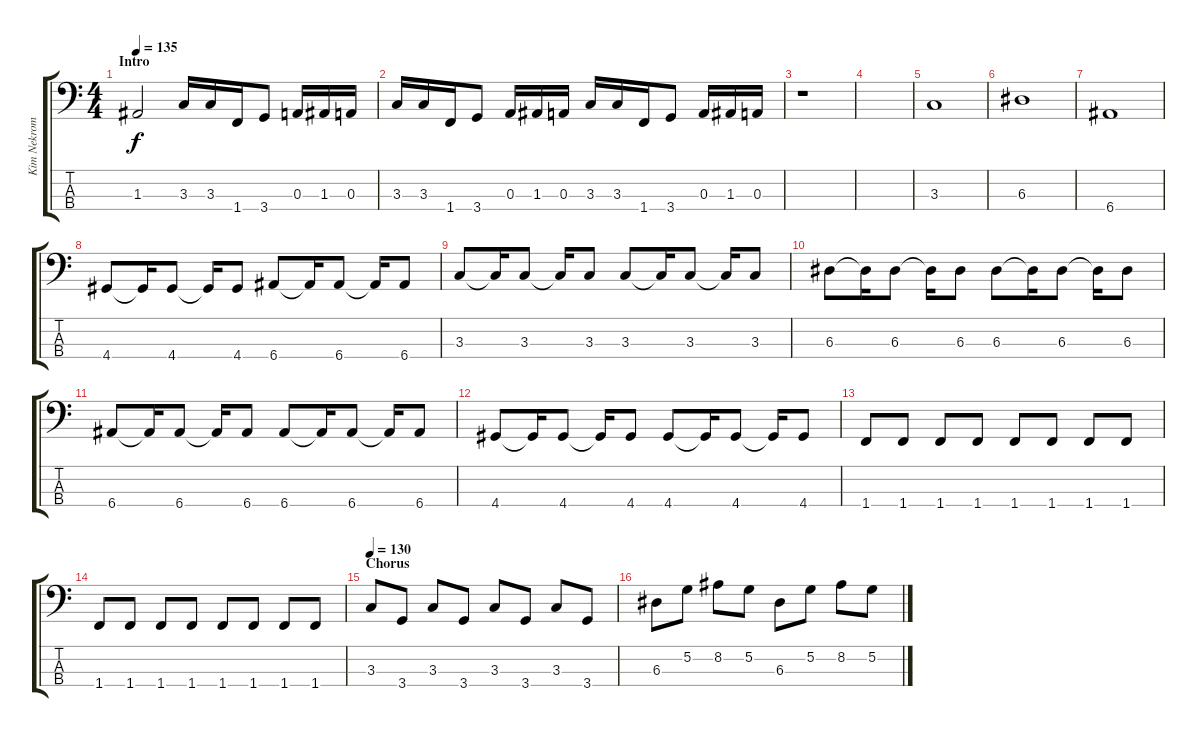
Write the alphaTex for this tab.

\track ("Kim Nekroman - contrabass" "Kim Nekrom") {instrument electricbassfinger}
\staff {score tabs}
\tuning (G2 D2 A1 E1) {hide}
\ts (4 4)
\section ("" "Intro")
\tempo 135
\clef f4
\ks c
1.3.2{dy f instrument electricbassfinger} 3.3.16 3.3.16 1.4.16 3.4.8 0.3.16 1.3.16 0.3.16 |
3.3.16 3.3.16 1.4.16 3.4.8 0.3.16 1.3.16 0.3.16 3.3.16 3.3.16 1.4.16 3.4.8 0.3.16 1.3.16 0.3.16 |
r.1 |
|
3.3.1 |
6.3.1 |
6.4.1 |
4.4.8 4.4{t}.16 4.4.8 4.4{t}.16 4.4.8 6.4.8 6.4{t}.16 6.4.8 6.4{t}.16 6.4.8 |
3.3.8 3.3{t}.16 3.3.8 3.3{t}.16 3.3.8 3.3.8 3.3{t}.16 3.3.8 3.3{t}.16 3.3.8 |
6.3.8 6.3{t}.16 6.3.8 6.3{t}.16 6.3.8 6.3.8 6.3{t}.16 6.3.8 6.3{t}.16 6.3.8 |
6.4.8 6.4{t}.16 6.4.8 6.4{t}.16 6.4.8 6.4.8 6.4{t}.16 6.4.8 6.4{t}.16 6.4.8 |
4.4.8 4.4{t}.16 4.4.8 4.4{t}.16 4.4.8 4.4.8 4.4{t}.16 4.4.8 4.4{t}.16 4.4.8 |
1.4.8 1.4.8 1.4.8 1.4.8 1.4.8 1.4.8 1.4.8 1.4.8 |
1.4.8 1.4.8 1.4.8 1.4.8 1.4.8 1.4.8 1.4.8 1.4.8 |
\section ("" "Chorus")
\tempo 130
3.3.8 3.4.8 3.3.8 3.4.8 3.3.8 3.4.8 3.3.8 3.4.8 |
6.3.8 5.2.8 8.2.8 5.2.8 6.3.8 5.2.8 8.2.8 5.2.8
